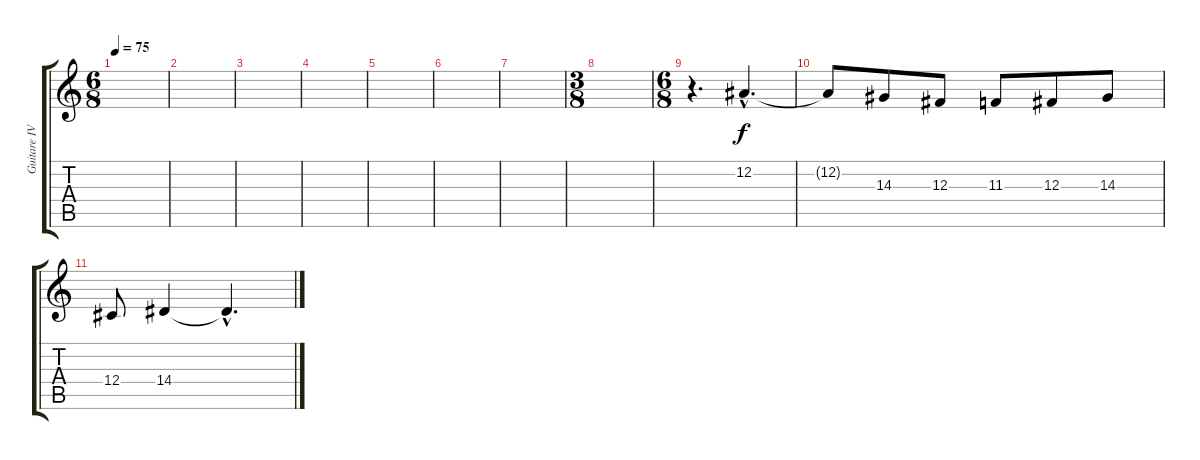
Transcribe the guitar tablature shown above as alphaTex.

\track ("Guitare IV ( Orchestre )" "Guitare IV") {instrument stringensemble1}
\staff {score tabs}
\tuning (Eb4 Bb3 Gb3 Db3 Ab2 Eb2) {hide}
\ts (6 8)
\tempo 75
\clef g2
\ks c
|
|
|
|
|
|
|
\ts (3 8)
|
\ts (6 8)
r.4{d} 12.2{hac}.4{d} |
12.2{t}.8 14.3.8 12.3.8 11.3.8 12.3.8 14.3.8 |
12.4.8 14.4.4 14.4{hac t}.4{d}
